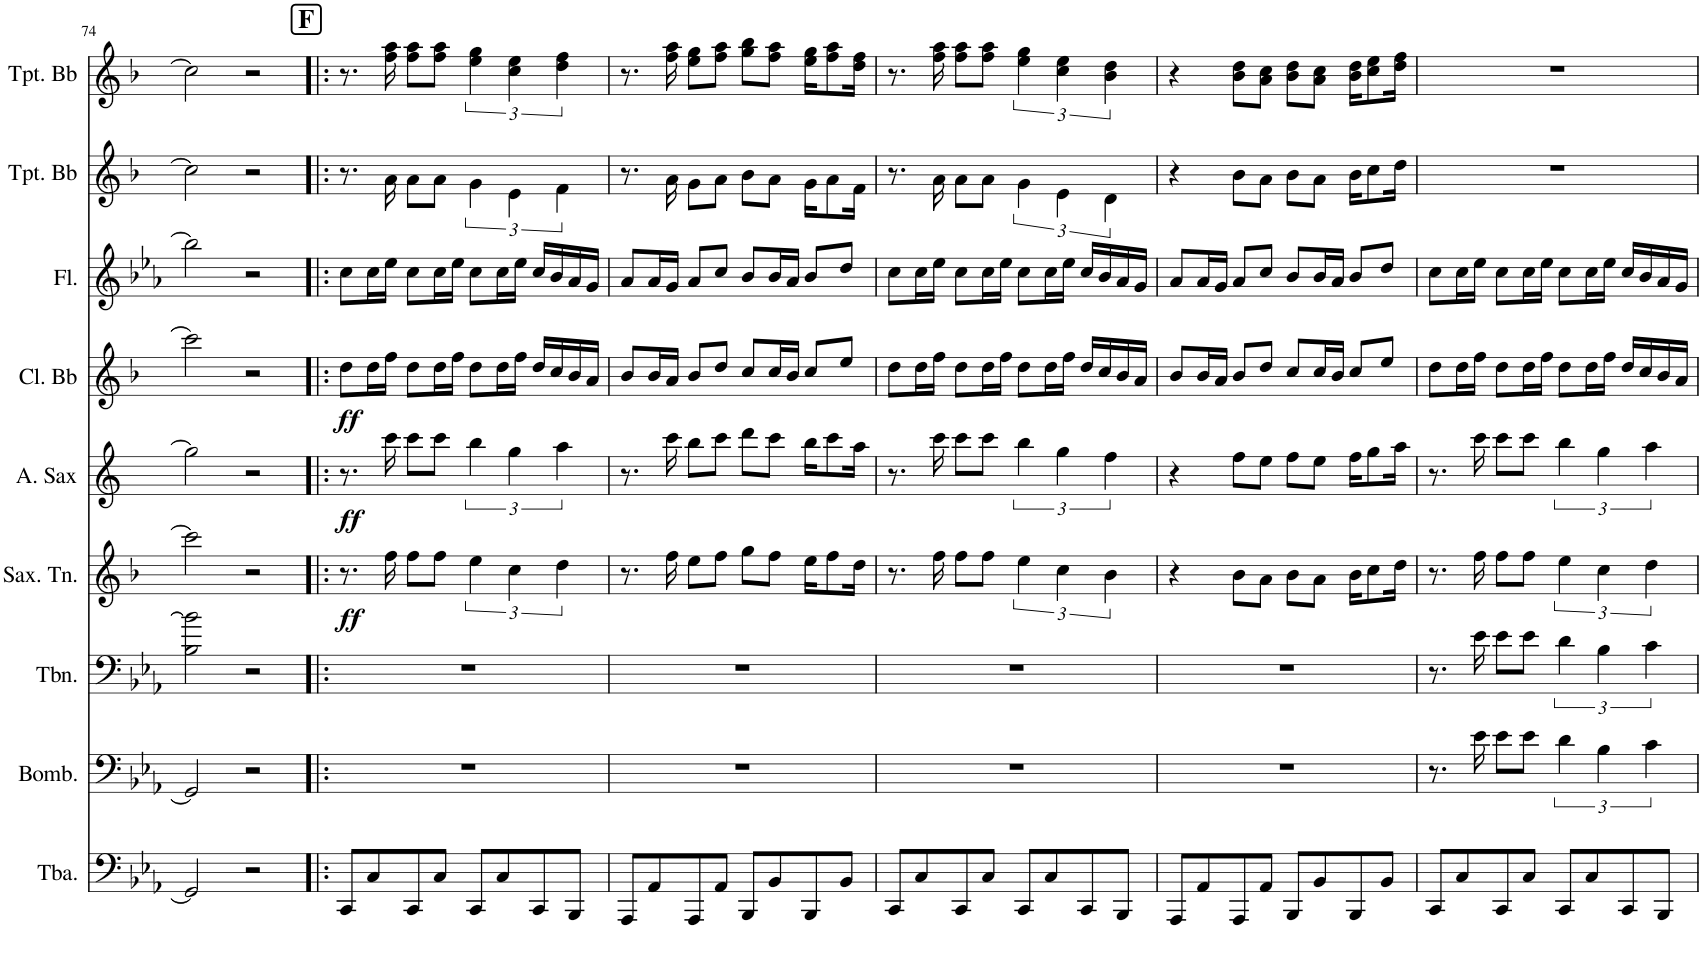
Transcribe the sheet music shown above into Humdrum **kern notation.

**kern	**kern	**kern	**kern	**dynam	**kern	**dynam	**kern	**dynam	**kern	**kern	**kern
*part9	*part8	*part7	*part6	*part6	*part5	*part5	*part4	*part4	*part3	*part2	*part1
*staff9	*staff8	*staff7	*staff6	*staff6	*staff5	*staff5	*staff4	*staff4	*staff3	*staff2	*staff1
*I"Tuba	*I"Bombardino	*I"Trombone	*I"Saxofone Tenor	*	*I"Saxofone Alto	*	*I"Clarineta Bb	*	*I"Flauta	*I"Trompete 2	*I"Trompete Bb
*I'Tba.	*I'Bomb.	*I'Tbn.	*I'Sax. Tn.	*	*	*	*I'Cl. Bb	*	*I'Fl.	*	*I'Tpt. Bb
!!LO:PB:g=z
*clefF4	*clefF4	*clefF4	*clefG2	*	*clefG2	*	*clefG2	*	*clefG2	*clefG2	*clefG2
*	*	*	*Trd8c14	*	*Trd5c9	*	*Trd1c2	*	*	*Trd1c2	*Trd1c2
*k[b-e-a-]	*k[b-e-a-]	*k[b-e-a-]	*k[b-]	*	*k[]	*	*k[b-]	*	*k[b-e-a-]	*k[b-]	*k[b-]
*M4/4	*M4/4	*M4/4	*M4/4	*	*M4/4	*	*M4/4	*	*M4/4	*M4/4	*M4/4
=74	=74	=74	=74	=74	=74	=74	=74	=74	=74	=74	=74
2GG/]	2GG/]	2B-\ 2b-\]	2ccc\]	.	2gg\]	.	2ccc\]	.	2bb-\]	2cc\]	2cc\]
2r	2r	2r	2r	.	2r	.	2r	.	2r	2r	2r
!!LO:REH:place=s1:a:B:cj:fs=14:t=F
=75!|:	=75!|:	=75!|:	=75!|:	=75!|:	=75!|:	=75!|:	=75!|:	=75!|:	=75!|:	=75!|:	=75!|:
!	!	!	!	!LO:DY:b	!	!LO:DY:b	!	!LO:DY:b	!	!	!
8CC/L	1r	1r	8.r	ff	8.r	ff	8dd\L	ff	8cc\L	8.r	8.r
8C/	.	.	.	.	.	.	16dd\L	.	16cc\L	.	.
.	.	.	16ff\	.	16ccc\	.	16ff\JJ	.	16ee-\JJ	16a\	16ff\ 16aa\
8CC/	.	.	8ff\L	.	8ccc\L	.	8dd\L	.	8cc\L	8a\L	8ff\ 8aa\L
8C/J	.	.	8ff\J	.	8ccc\J	.	16dd\L	.	16cc\L	8a\J	8ff\ 8aa\J
.	.	.	.	.	.	.	16ff\JJ	.	16ee-\JJ	.	.
8CC/L	.	.	6ee\	.	6bb\	.	8dd\L	.	8cc\L	6g\	6ee\ 6gg\
8C/	.	.	.	.	.	.	16dd\L	.	16cc\L	.	.
.	.	.	6cc\	.	6gg\	.	.	.	.	6e\	6cc\ 6ee\
.	.	.	.	.	.	.	16ff\JJ	.	16ee-\JJ	.	.
8CC/	.	.	.	.	.	.	16dd/LL	.	16cc/LL	.	.
.	.	.	.	.	.	.	16cc/	.	16b-/	.	.
.	.	.	6dd\	.	6aa\	.	.	.	.	6f\	6dd\ 6ff\
8BBB-/J	.	.	.	.	.	.	16b-/	.	16a-/	.	.
.	.	.	.	.	.	.	16a/JJ	.	16g/JJ	.	.
=76	=76	=76	=76	=76	=76	=76	=76	=76	=76	=76	=76
8AAA-/L	1r	1r	8.r	.	8.r	.	8b-/L	.	8a-/L	8.r	8.r
8AA-/	.	.	.	.	.	.	16b-/L	.	16a-/L	.	.
.	.	.	16ff\	.	16ccc\	.	16a/JJ	.	16g/JJ	16a\	16ff\ 16aa\
8AAA-/	.	.	8ee\L	.	8bb\L	.	8b-/L	.	8a-/L	8g\L	8ee\ 8gg\L
8AA-/J	.	.	8ff\J	.	8ccc\J	.	8dd/J	.	8cc/J	8a\J	8ff\ 8aa\J
8BBB-/L	.	.	8gg\L	.	8ddd\L	.	8cc/L	.	8b-/L	8b-\L	8gg\ 8bb-\L
8BB-/	.	.	8ff\J	.	8ccc\J	.	16cc/L	.	16b-/L	8a\J	8ff\ 8aa\J
.	.	.	.	.	.	.	16b-/JJ	.	16a-/JJ	.	.
8BBB-/	.	.	16ee\KL	.	16bb\KL	.	8cc/L	.	8b-/L	16g\KL	16ee\ 16gg\KL
.	.	.	8ff\	.	8ccc\	.	.	.	.	8a\	8ff\ 8aa\
8BB-/J	.	.	.	.	.	.	8ee/J	.	8dd/J	.	.
.	.	.	16dd\Jk	.	16aa\Jk	.	.	.	.	16f\Jk	16dd\ 16ff\Jk
=77	=77	=77	=77	=77	=77	=77	=77	=77	=77	=77	=77
8CC/L	1r	1r	8.r	.	8.r	.	8dd\L	.	8cc\L	8.r	8.r
8C/	.	.	.	.	.	.	16dd\L	.	16cc\L	.	.
.	.	.	16ff\	.	16ccc\	.	16ff\JJ	.	16ee-\JJ	16a\	16ff\ 16aa\
8CC/	.	.	8ff\L	.	8ccc\L	.	8dd\L	.	8cc\L	8a\L	8ff\ 8aa\L
8C/J	.	.	8ff\J	.	8ccc\J	.	16dd\L	.	16cc\L	8a\J	8ff\ 8aa\J
.	.	.	.	.	.	.	16ff\JJ	.	16ee-\JJ	.	.
8CC/L	.	.	6ee\	.	6bb\	.	8dd\L	.	8cc\L	6g\	6ee\ 6gg\
8C/	.	.	.	.	.	.	16dd\L	.	16cc\L	.	.
.	.	.	6cc\	.	6gg\	.	.	.	.	6e\	6cc\ 6ee\
.	.	.	.	.	.	.	16ff\JJ	.	16ee-\JJ	.	.
8CC/	.	.	.	.	.	.	16dd/LL	.	16cc/LL	.	.
.	.	.	.	.	.	.	16cc/	.	16b-/	.	.
.	.	.	6b-\	.	6ff\	.	.	.	.	6d\	6b-\ 6dd\
8BBB-/J	.	.	.	.	.	.	16b-/	.	16a-/	.	.
.	.	.	.	.	.	.	16a/JJ	.	16g/JJ	.	.
=78	=78	=78	=78	=78	=78	=78	=78	=78	=78	=78	=78
8AAA-/L	1r	1r	4r	.	4r	.	8b-/L	.	8a-/L	4r	4r
8AA-/	.	.	.	.	.	.	16b-/L	.	16a-/L	.	.
.	.	.	.	.	.	.	16a/JJ	.	16g/JJ	.	.
8AAA-/	.	.	8b-\L	.	8ff\L	.	8b-/L	.	8a-/L	8b-\L	8b-\ 8dd\L
8AA-/J	.	.	8a\J	.	8ee\J	.	8dd/J	.	8cc/J	8a\J	8a\ 8cc\J
8BBB-/L	.	.	8b-\L	.	8ff\L	.	8cc/L	.	8b-/L	8b-\L	8b-\ 8dd\L
8BB-/	.	.	8a\J	.	8ee\J	.	16cc/L	.	16b-/L	8a\J	8a\ 8cc\J
.	.	.	.	.	.	.	16b-/JJ	.	16a-/JJ	.	.
8BBB-/	.	.	16b-\KL	.	16ff\KL	.	8cc/L	.	8b-/L	16b-\KL	16b-\ 16dd\KL
.	.	.	8cc\	.	8gg\	.	.	.	.	8cc\	8cc\ 8ee\
8BB-/J	.	.	.	.	.	.	8ee/J	.	8dd/J	.	.
.	.	.	16dd\Jk	.	16aa\Jk	.	.	.	.	16dd\Jk	16dd\ 16ff\Jk
=79	=79	=79	=79	=79	=79	=79	=79	=79	=79	=79	=79
8CC/L	8.r	8.r	8.r	.	8.r	.	8dd\L	.	8cc\L	1r	1r
8C/	.	.	.	.	.	.	16dd\L	.	16cc\L	.	.
.	16e-\	16e-\	16ff\	.	16ccc\	.	16ff\JJ	.	16ee-\JJ	.	.
8CC/	8e-\L	8e-\L	8ff\L	.	8ccc\L	.	8dd\L	.	8cc\L	.	.
8C/J	8e-\J	8e-\J	8ff\J	.	8ccc\J	.	16dd\L	.	16cc\L	.	.
.	.	.	.	.	.	.	16ff\JJ	.	16ee-\JJ	.	.
8CC/L	6d\	6d\	6ee\	.	6bb\	.	8dd\L	.	8cc\L	.	.
8C/	.	.	.	.	.	.	16dd\L	.	16cc\L	.	.
.	6B-\	6B-\	6cc\	.	6gg\	.	.	.	.	.	.
.	.	.	.	.	.	.	16ff\JJ	.	16ee-\JJ	.	.
8CC/	.	.	.	.	.	.	16dd/LL	.	16cc/LL	.	.
.	.	.	.	.	.	.	16cc/	.	16b-/	.	.
.	6c\	6c\	6dd\	.	6aa\	.	.	.	.	.	.
8BBB-/J	.	.	.	.	.	.	16b-/	.	16a-/	.	.
.	.	.	.	.	.	.	16a/JJ	.	16g/JJ	.	.
=	=	=	=	=	=	=	=	=	=	=	=
*-	*-	*-	*-	*-	*-	*-	*-	*-	*-	*-	*-
